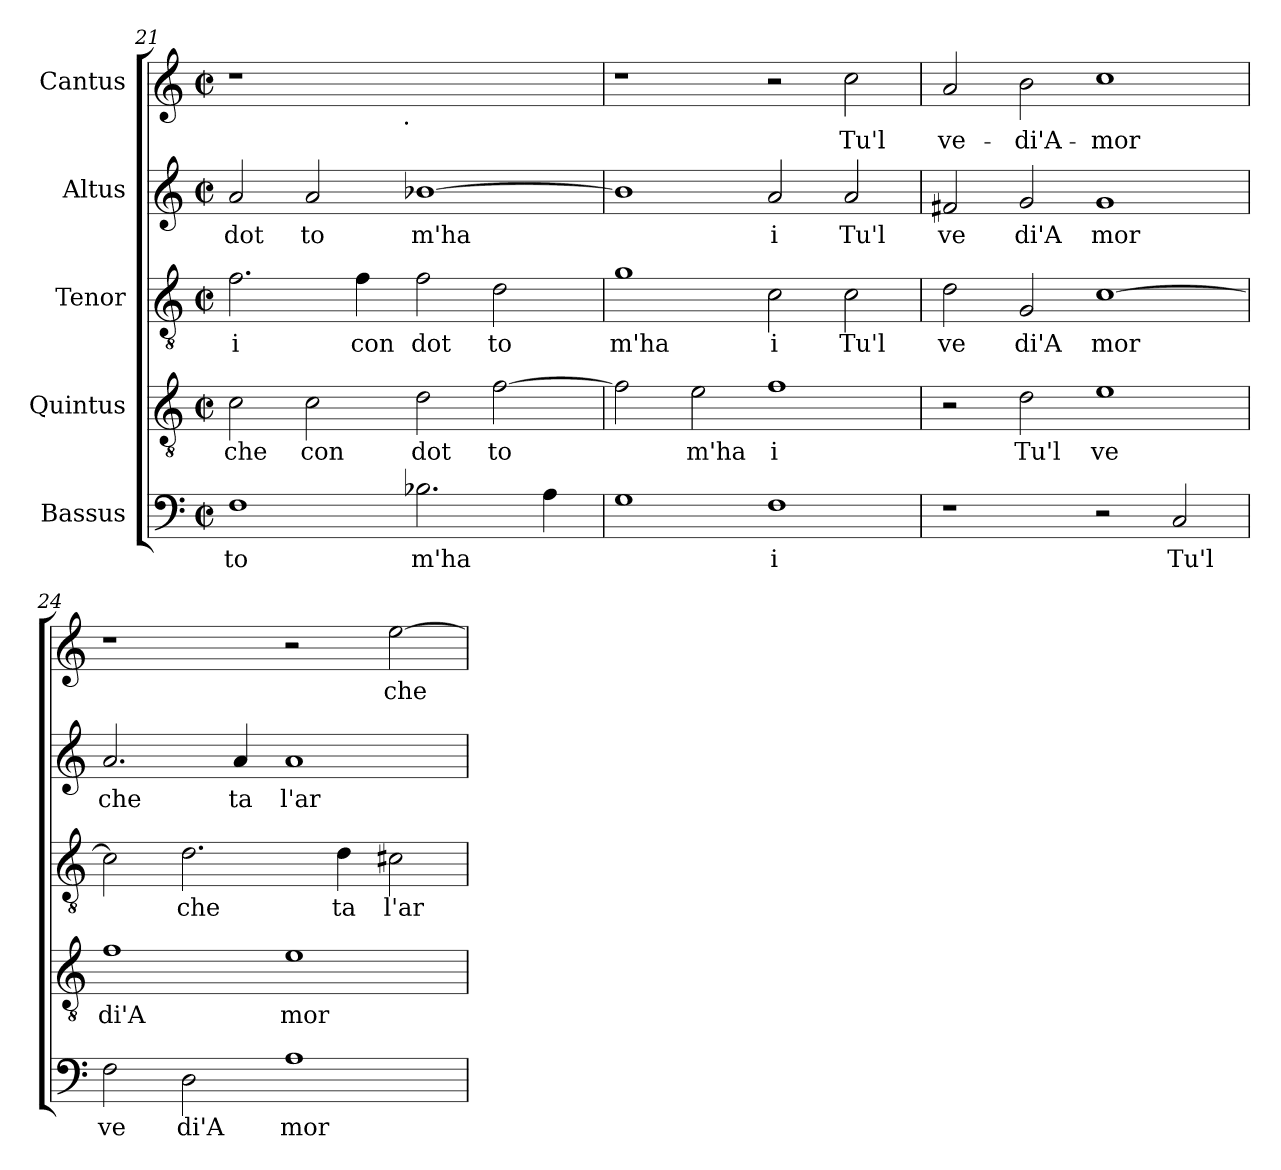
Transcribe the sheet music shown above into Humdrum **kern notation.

**kern	**text	**kern	**text	**kern	**text	**kern	**text	**kern	**text
*part5	*part5	*part4	*part4	*part3	*part3	*part2	*part2	*part1	*part1
*staff5	*staff5	*staff4	*staff4	*staff3	*staff3	*staff2	*staff2	*staff1	*staff1
*I"Bassus	*	*I"Quintus	*	*I"Tenor	*	*I"Altus	*	*I"Cantus	*
!!LO:LB:g=z
*clefF4	*	*clefGv2	*	*clefGv2	*	*clefG2	*	*clefG2	*
*k[]	*	*k[]	*	*k[]	*	*k[]	*	*k[]	*
*C:	*	*C:	*	*C:	*	*C:	*	*C:	*
*M2/2	*	*M2/2	*	*M2/2	*	*M2/2	*	*M2/2	*
*met(c|)	*	*met(c|)	*	*met(c|)	*	*met(c|)	*	*met(c|)	*
=21	=21	=21	=21	=21	=21	=21	=21	=21	=21
!	!LO:LY:b:cj	!	!LO:LY:b:cj	!	!LO:LY:b:cj	!	!LO:LY:b:cj	!	!
*	*	*	*	*	*	*	*	*^	*
1F	-to	2c\	che	2.f\	i	2a/	dot	1r	2ryy	.
!	!	!	!LO:LY:b:cj	!	!	!	!LO:LY:b:cj	!	!	!
.	.	2c\	con	.	.	2a/	to	.	4...ryy	.
!	!	!	!	!	!LO:LY:b:cj	!	!	!	!	!
.	.	.	.	4f\	con	.	.	.	.	.
!	!	!	!	!	!	!	!	!	!LO:TX:b:t=.	!
.	.	.	.	.	.	.	.	.	1ryy	.
!	!LO:LY:b:cj	!	!LO:LY:b:cj	!	!LO:LY:b:cj	!	!LO:LY:b:cj	!	!	!
2.B-\	m'ha	2d\	dot	2f\	dot	[>1b-X	m'ha	1ryy	.	.
!	!	!	!LO:LY:b:cj	!	!LO:LY:b:cj	!	!	!	!	!
.	.	[>2f\	to	2d\	to	.	.	.	.	.
!	!LO:LY:b:cj	!	!	!	!	!	!	!	!	!
4A\	.	.	.	.	.	.	.	.	.	.
.	.	.	.	.	.	.	.	.	32ryy	.
=22	=22	=22	=22	=22	=22	=22	=22	=22	=22	=22
!	!LO:LY:b:cj	!	!LO:LY:b:cj	!	!LO:LY:b:cj	!	!LO:LY:b:cj	!	!	!
*	*	*	*	*	*	*	*	*v	*v	*
1G	.	2f\]	.	1g	m'ha	1b-]	.	1r	.
!	!	!	!LO:LY:b:cj	!	!	!	!	!	!
.	.	2e\	m'ha	.	.	.	.	.	.
!	!LO:LY:b:cj	!	!LO:LY:b:cj	!	!LO:LY:b:cj	!	!LO:LY:b:cj	!	!
1F	i	1f	i	2c\	i	2a/	i	2r	.
!	!	!	!	!	!LO:LY:b:cj	!	!LO:LY:b:cj	!	!LO:LY:b:cj
.	.	.	.	2c\	Tu'l	2a/	Tu'l	2cc\	Tu'l
=23	=23	=23	=23	=23	=23	=23	=23	=23	=23
!	!	!	!	!	!LO:LY:b:cj	!	!LO:LY:b:cj	!	!LO:LY:b:cj
1r	.	2r	.	2d\	ve	2f#X/	ve	2a/	ve-
!	!	!	!LO:LY:b:cj	!	!LO:LY:b:cj	!	!LO:LY:b:cj	!	!LO:LY:b:cj
.	.	2d\	Tu'l	2G/	di'A	2g/	di'A	2b\	-di'A-
!	!	!	!LO:LY:b:cj	!	!LO:LY:b:cj	!	!LO:LY:b:cj	!	!LO:LY:b:cj
2r	.	1e	ve	[>1c	mor	1g	mor	1cc	-mor
!	!LO:LY:b:cj	!	!	!	!	!	!	!	!
2C/	Tu'l	.	.	.	.	.	.	.	.
=24	=24	=24	=24	=24	=24	=24	=24	=24	=24
!	!LO:LY:b:cj	!	!LO:LY:b:cj	!	!LO:LY:b:cj	!	!LO:LY:b:cj	!	!
2F\	ve	1f	di'A	2c\]	.	2.a/	che	1r	.
!	!LO:LY:b:cj	!	!	!	!LO:LY:b:cj	!	!	!	!
2D\	di'A	.	.	2.d\	che	.	.	.	.
!	!	!	!	!	!	!	!LO:LY:b:cj	!	!
.	.	.	.	.	.	4a/	ta	.	.
!	!LO:LY:b:cj	!	!LO:LY:b:cj	!	!	!	!LO:LY:b:cj	!	!
1A	mor	1e	mor	.	.	1a	l'ar	2r	.
!	!	!	!	!	!LO:LY:b:cj	!	!	!	!
.	.	.	.	4d\	ta	.	.	.	.
!	!	!	!	!	!LO:LY:b:cj	!	!	!	!LO:LY:b:cj
.	.	.	.	2c#X\	l'ar	.	.	[>2ee\	che
=	=	=	=	=	=	=	=	=	=
*-	*-	*-	*-	*-	*-	*-	*-	*-	*-
